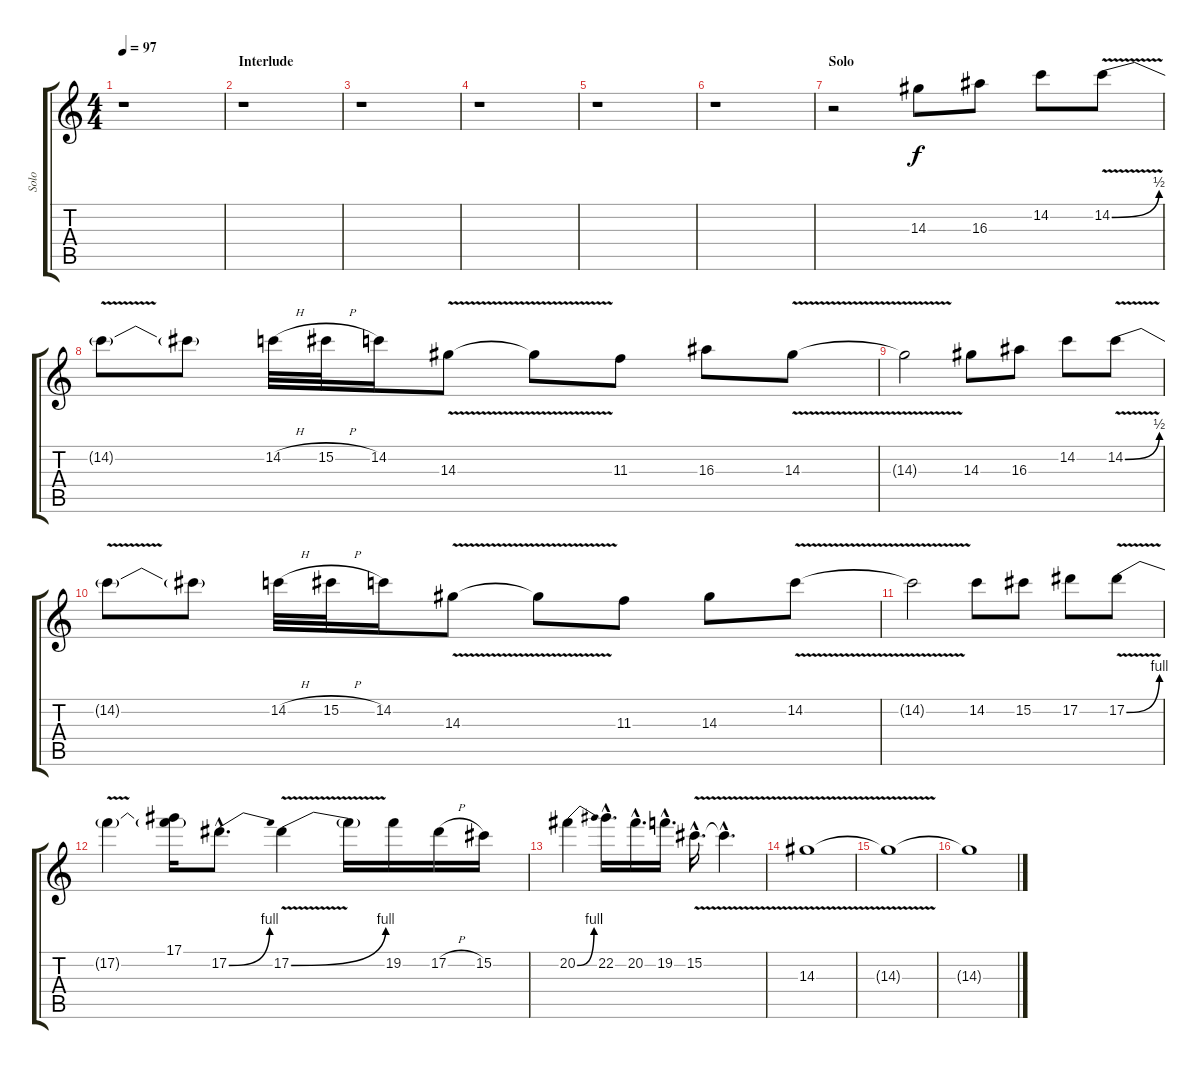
\track ("Solo" "Solo") {instrument overdrivenguitar}
\staff {score tabs}
\tuning (Eb4 Bb3 Gb3 Db3 Ab2 Eb2) {hide}
\ts (4 4)
\tempo 97
\clef g2
\ks c
r.1{dy f} |
\section ("" "Interlude")
r.1 |
r.1 |
r.1 |
r.1 |
r.1 |
\section ("" "Solo")
r.2 14.3.8 16.3.8 14.2.8 14.2{be (bend 0 0 60 2) v}.8 |
14.2{t}.8 14.2{t}.8 14.2{h}.32 15.2{h}.32 14.2.16 14.3{v}.8 14.3{t}.8 11.3.8 16.3.8 14.3{v}.8 |
14.3{t}.2 14.3.8 16.3.8 14.2.8 14.2{be (bend 0 0 60 2) v}.8 |
14.2{t}.8 14.2{t}.8 14.2{h}.32 15.2{h}.32 14.2.16 14.3{v}.8 14.3{t}.8 11.3.8 14.3.8 14.2{v}.8 |
14.2{t}.2 14.2.8 15.2.8 17.2.8 17.2{be (bend 0 0 60 4) v}.8 |
17.2{t}.4 (17.1 17.2{t}).16 17.2{be (bend 0 0 60 4) hac}.8{d} 17.2{be (bend 0 0 60 4) v}.4 17.2{t}.16 19.2.16 17.2{h}.16 15.2.16 |
20.2{be (bend 0 0 60 4)}.4 22.2{hac}.16{d} 20.2{hac}.16{d} 19.2{hac}.16{d} 15.2{v hac}.16{d} 15.2{hac t}.4{d} |
14.3{v}.1 |
14.3{t}.1 |
14.3{t}.1
